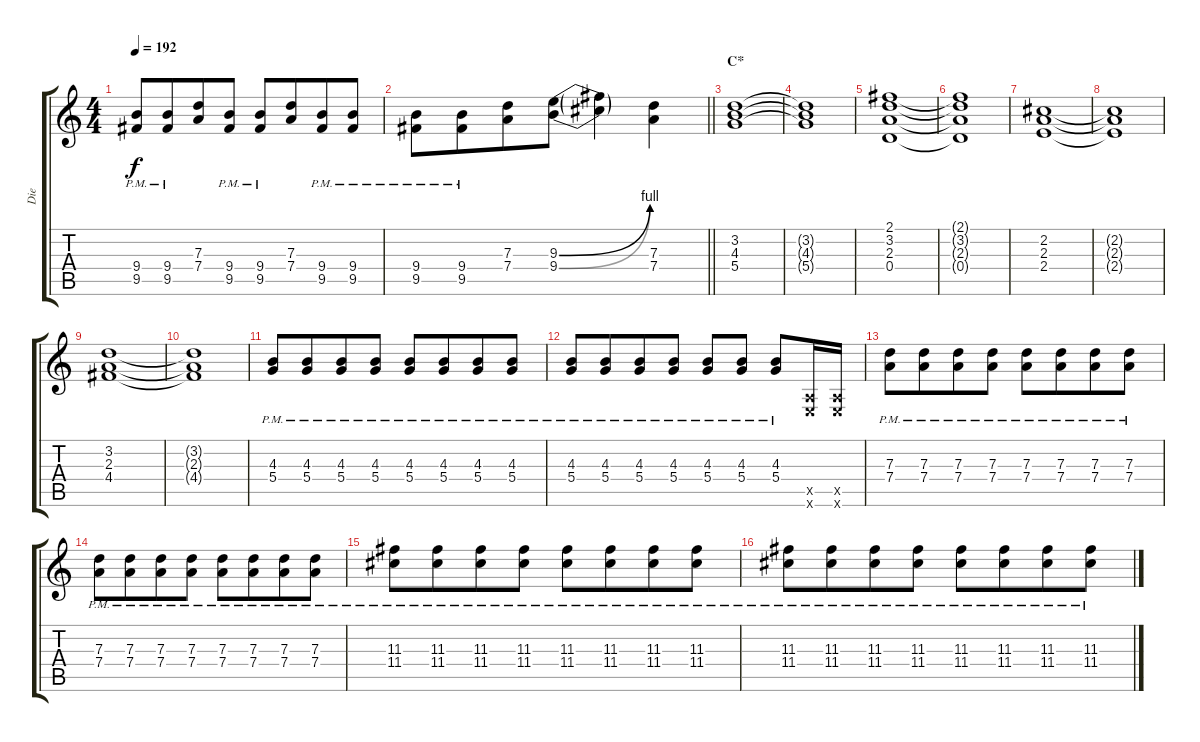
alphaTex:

\track ("Die" "Die") {instrument distortionguitar}
\staff {score tabs}
\tuning (E4 B3 G3 D3 A2 E2) {hide}
\ts (4 4)
\tempo 192
\clef g2
\ks c
(9.4{pm} 9.5{pm}).8{dy f beam Up} (9.4{pm} 9.5{pm}).8{beam Up beam merge} (7.3 7.4).8{beam Up} (9.4{pm} 9.5{pm}).8{beam Up} (9.4{pm} 9.5{pm}).8{beam Up} (7.3 7.4).8{beam Up beam merge} (9.4{pm} 9.5{pm}).8{beam Up} (9.4{pm} 9.5{pm}).8{beam Up} |
\barLineRight lightlight
(9.4{pm} 9.5{pm}).8 (9.4{pm} 9.5{pm}).8{beam merge} (7.3 7.4).8 (9.3{be (bend 0 0 60 4)} 9.4{be (bend 0 0 60 4)}).8 (9.3{t} 9.4{t}).4 (7.3 7.4).4 |
\section ("" "C*")
(3.2 4.3 5.4).1 |
(3.2{t} 4.3{t} 5.4{t}).1 |
(2.1 3.2 2.3 0.4).1 |
(2.1{t} 3.2{t} 2.3{t} 0.4{t}).1 |
(2.2 2.3 2.4).1 |
(2.2{t} 2.3{t} 2.4{t}).1 |
(3.2 2.3 4.4).1 |
(3.2{t} 2.3{t} 4.4{t}).1 |
(4.3{pm} 5.4{pm}).8 (4.3{pm} 5.4{pm}).8{beam merge} (4.3{pm} 5.4{pm}).8 (4.3{pm} 5.4{pm}).8 (4.3{pm} 5.4{pm}).8 (4.3{pm} 5.4{pm}).8{beam merge} (4.3{pm} 5.4{pm}).8 (4.3{pm} 5.4{pm}).8 |
(4.3{pm} 5.4{pm}).8 (4.3{pm} 5.4{pm}).8{beam merge} (4.3{pm} 5.4{pm}).8 (4.3{pm} 5.4{pm}).8 (4.3{pm} 5.4{pm}).8 (4.3{pm} 5.4{pm}).8 (4.3{pm} 5.4{pm}).8 (0.5{x} 0.6{x}).16 (0.5{x} 0.6{x}).16 |
(7.3{pm} 7.4{pm}).8 (7.3{pm} 7.4{pm}).8{beam merge} (7.3{pm} 7.4{pm}).8 (7.3{pm} 7.4{pm}).8 (7.3{pm} 7.4{pm}).8 (7.3{pm} 7.4{pm}).8{beam merge} (7.3{pm} 7.4{pm}).8 (7.3{pm} 7.4{pm}).8 |
(7.3{pm} 7.4{pm}).8 (7.3{pm} 7.4{pm}).8{beam merge} (7.3{pm} 7.4{pm}).8 (7.3{pm} 7.4{pm}).8 (7.3{pm} 7.4{pm}).8 (7.3{pm} 7.4{pm}).8{beam merge} (7.3{pm} 7.4{pm}).8 (7.3{pm} 7.4{pm}).8 |
(11.3{pm} 11.4{pm}).8 (11.3{pm} 11.4{pm}).8{beam merge} (11.3{pm} 11.4{pm}).8 (11.3{pm} 11.4{pm}).8 (11.3{pm} 11.4{pm}).8 (11.3{pm} 11.4{pm}).8{beam merge} (11.3{pm} 11.4{pm}).8 (11.3{pm} 11.4{pm}).8 |
(11.3{pm} 11.4{pm}).8 (11.3{pm} 11.4{pm}).8{beam merge} (11.3{pm} 11.4{pm}).8 (11.3{pm} 11.4{pm}).8 (11.3{pm} 11.4{pm}).8 (11.3{pm} 11.4{pm}).8{beam merge} (11.3{pm} 11.4{pm}).8 (11.3{pm} 11.4{pm}).8
